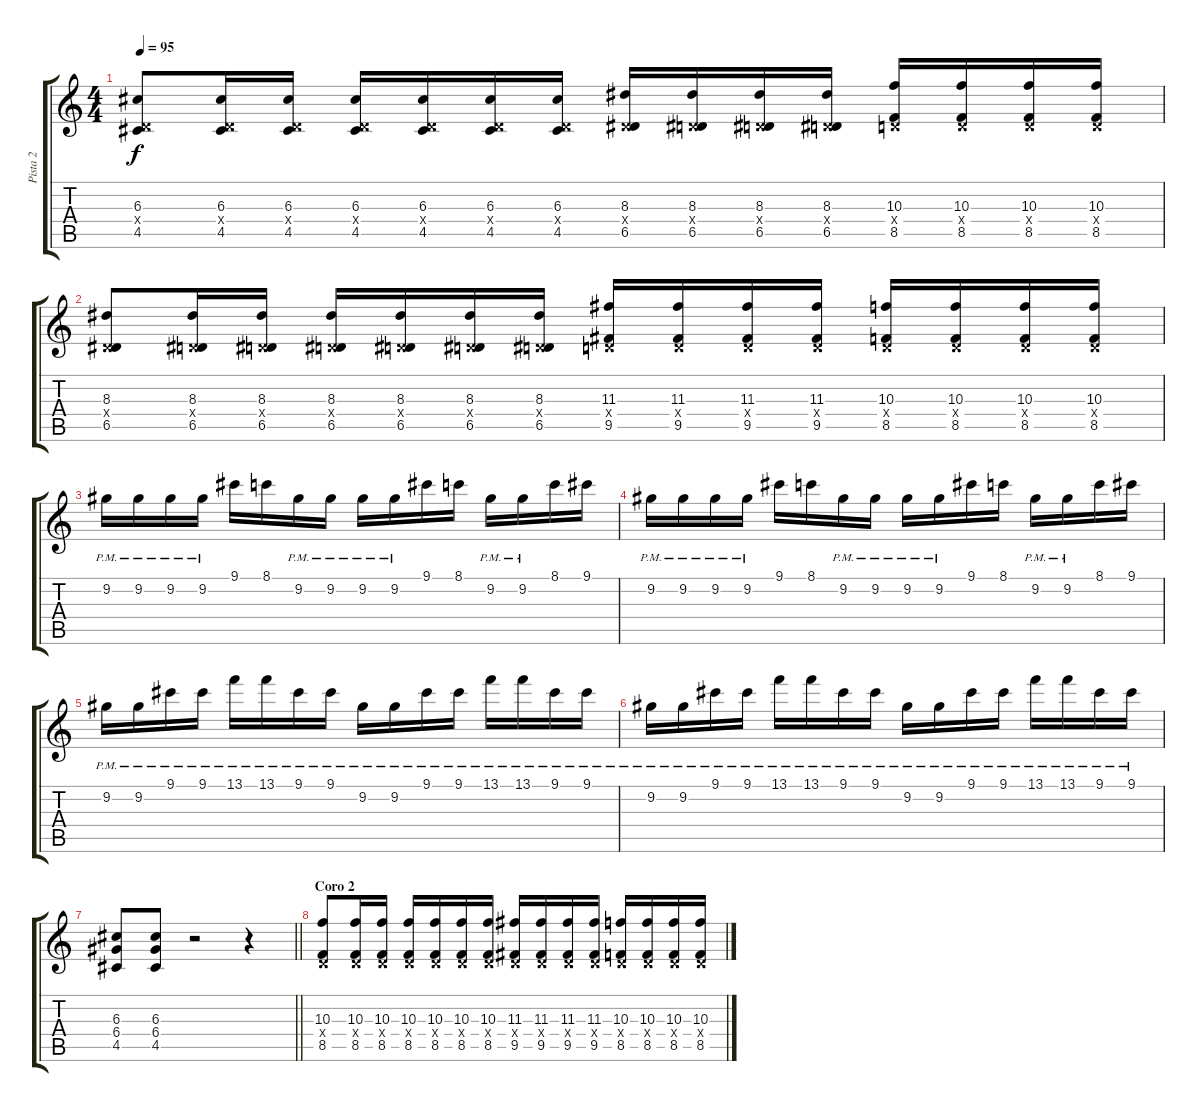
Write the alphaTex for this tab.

\track ("Pista 2" "Pista 2") {instrument distortionguitar}
\staff {score tabs}
\tuning (E4 B3 G3 D3 A2 E2) {hide}
\ts (4 4)
\tempo 95
\clef g2
\ks c
(6.3 0.4{x} 4.5).8{dy f} (6.3 0.4{x} 4.5).16 (6.3 0.4{x} 4.5).16 (6.3 0.4{x} 4.5).16 (6.3 0.4{x} 4.5).16 (6.3 0.4{x} 4.5).16 (6.3 0.4{x} 4.5).16 (8.3 0.4{x} 6.5).16 (8.3 0.4{x} 6.5).16 (8.3 0.4{x} 6.5).16 (8.3 0.4{x} 6.5).16 (10.3 0.4{x} 8.5).16 (10.3 0.4{x} 8.5).16 (10.3 0.4{x} 8.5).16 (10.3 0.4{x} 8.5).16 |
(8.3 0.4{x} 6.5).8 (8.3 0.4{x} 6.5).16 (8.3 0.4{x} 6.5).16 (8.3 0.4{x} 6.5).16 (8.3 0.4{x} 6.5).16 (8.3 0.4{x} 6.5).16 (8.3 0.4{x} 6.5).16 (11.3 0.4{x} 9.5).16 (11.3 0.4{x} 9.5).16 (11.3 0.4{x} 9.5).16 (11.3 0.4{x} 9.5).16 (10.3 0.4{x} 8.5).16 (10.3 0.4{x} 8.5).16 (10.3 0.4{x} 8.5).16 (10.3 0.4{x} 8.5).16 |
9.2{pm}.16 9.2{pm}.16 9.2{pm}.16 9.2{pm}.16 9.1.16 8.1.16 9.2{pm}.16 9.2{pm}.16 9.2{pm}.16 9.2{pm}.16 9.1.16 8.1.16 9.2{pm}.16 9.2{pm}.16 8.1.16 9.1.16 |
9.2{pm}.16 9.2{pm}.16 9.2{pm}.16 9.2{pm}.16 9.1.16 8.1.16 9.2{pm}.16 9.2{pm}.16 9.2{pm}.16 9.2{pm}.16 9.1.16 8.1.16 9.2{pm}.16 9.2{pm}.16 8.1.16 9.1.16 |
9.2{pm}.16 9.2{pm}.16 9.1{pm}.16 9.1{pm}.16 13.1{pm}.16 13.1{pm}.16 9.1{pm}.16 9.1{pm}.16 9.2{pm}.16 9.2{pm}.16 9.1{pm}.16 9.1{pm}.16 13.1{pm}.16 13.1{pm}.16 9.1{pm}.16 9.1{pm}.16 |
9.2{pm}.16 9.2{pm}.16 9.1{pm}.16 9.1{pm}.16 13.1{pm}.16 13.1{pm}.16 9.1{pm}.16 9.1{pm}.16 9.2{pm}.16 9.2{pm}.16 9.1{pm}.16 9.1{pm}.16 13.1{pm}.16 13.1{pm}.16 9.1{pm}.16 9.1{pm}.16 |
\barLineRight lightlight
(6.3 6.4 4.5).8 (6.3 6.4 4.5).8 r.2 r.4 |
\section ("" "Coro 2")
(10.3 0.4{x} 8.5).8 (10.3 0.4{x} 8.5).16 (10.3 0.4{x} 8.5).16 (10.3 0.4{x} 8.5).16 (10.3 0.4{x} 8.5).16 (10.3 0.4{x} 8.5).16 (10.3 0.4{x} 8.5).16 (11.3 0.4{x} 9.5).16 (11.3 0.4{x} 9.5).16 (11.3 0.4{x} 9.5).16 (11.3 0.4{x} 9.5).16 (10.3 0.4{x} 8.5).16 (10.3 0.4{x} 8.5).16 (10.3 0.4{x} 8.5).16 (10.3 0.4{x} 8.5).16
